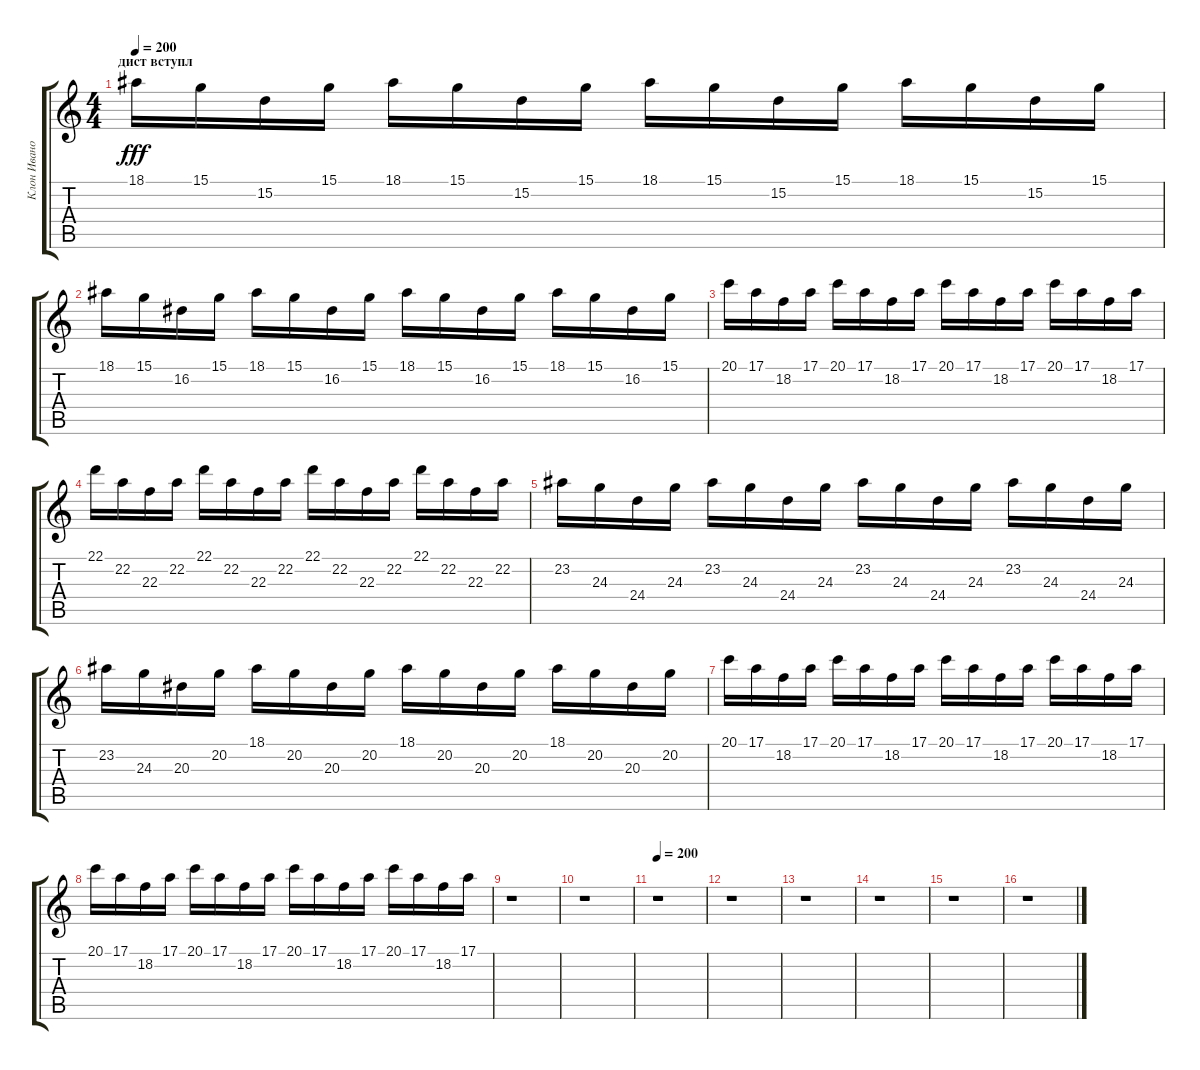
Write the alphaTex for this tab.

\track ("Клон Иванова" "Клон Ивано") {instrument viola}
\staff {score tabs}
\tuning (E4 B3 G3 D3 A2 E2) {hide}
\ts (4 4)
\section ("" "дист вступл")
\tempo 200
\clef g2
\ks c
18.1.16{dy fff} 15.1.16 15.2.16 15.1.16 18.1.16 15.1.16 15.2.16 15.1.16 18.1.16 15.1.16 15.2.16 15.1.16 18.1.16 15.1.16 15.2.16 15.1.16 |
18.1.16 15.1.16 16.2.16 15.1.16 18.1.16 15.1.16 16.2.16 15.1.16 18.1.16 15.1.16 16.2.16 15.1.16 18.1.16 15.1.16 16.2.16 15.1.16 |
20.1.16 17.1.16 18.2.16 17.1.16 20.1.16 17.1.16 18.2.16 17.1.16 20.1.16 17.1.16 18.2.16 17.1.16 20.1.16 17.1.16 18.2.16 17.1.16 |
22.1.16 22.2.16 22.3.16 22.2.16 22.1.16 22.2.16 22.3.16 22.2.16 22.1.16 22.2.16 22.3.16 22.2.16 22.1.16 22.2.16 22.3.16 22.2.16 |
23.2.16 24.3.16 24.4.16 24.3.16 23.2.16 24.3.16 24.4.16 24.3.16 23.2.16 24.3.16 24.4.16 24.3.16 23.2.16 24.3.16 24.4.16 24.3.16 |
23.2.16 24.3.16 20.3.16 20.2.16 18.1.16 20.2.16 20.3.16 20.2.16 18.1.16 20.2.16 20.3.16 20.2.16 18.1.16 20.2.16 20.3.16 20.2.16 |
20.1.16 17.1.16 18.2.16 17.1.16 20.1.16 17.1.16 18.2.16 17.1.16 20.1.16 17.1.16 18.2.16 17.1.16 20.1.16 17.1.16 18.2.16 17.1.16 |
20.1.16 17.1.16 18.2.16 17.1.16 20.1.16 17.1.16 18.2.16 17.1.16 20.1.16 17.1.16 18.2.16 17.1.16 20.1.16 17.1.16 18.2.16 17.1.16 |
r.1 |
r.1 |
\tempo 200
r.1 |
r.1 |
r.1 |
r.1 |
r.1 |
r.1
